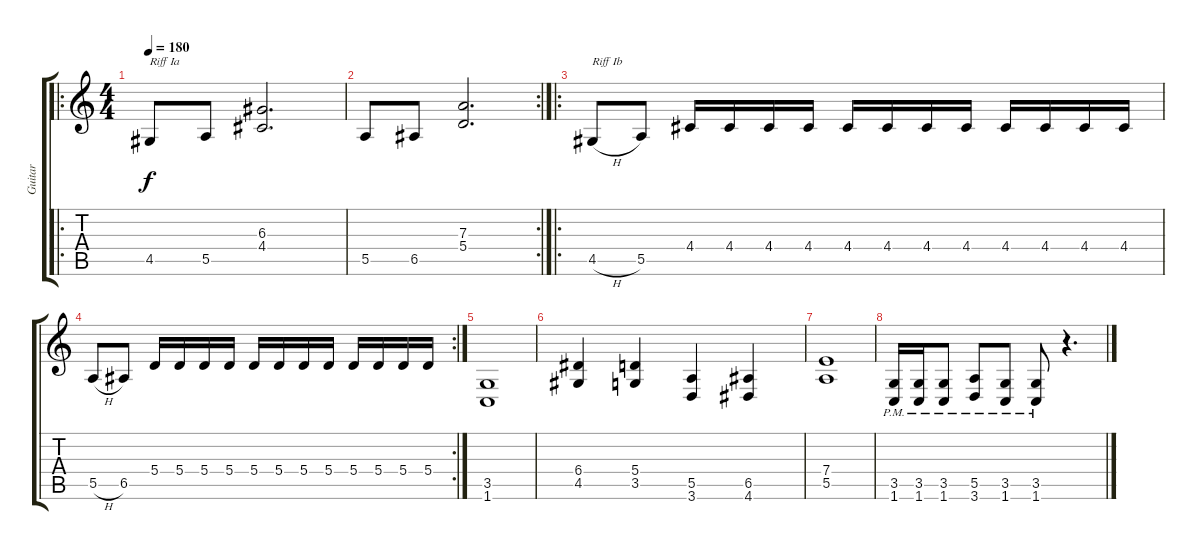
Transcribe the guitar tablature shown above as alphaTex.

\track ("Guitar" "Guitar") {instrument distortionguitar}
\staff {score tabs}
\tuning (B3 Gb3 D3 A2 E2 B1) {hide}
\ro
\ts (4 4)
\tempo 180
\clef g2
\ks c
4.5.8{txt "Riff Ia" dy f} 5.5.8 (6.3 4.4).2{d} |
\rc 2
5.5.8 6.5.8 (7.3 5.4).2{d} |
\ro
4.5{h}.8{txt "Riff Ib"} 5.5.8 4.4.16 4.4.16 4.4.16 4.4.16 4.4.16 4.4.16 4.4.16 4.4.16 4.4.16 4.4.16 4.4.16 4.4.16 |
\rc 2
5.5{h}.8 6.5.8 5.4.16 5.4.16 5.4.16 5.4.16 5.4.16 5.4.16 5.4.16 5.4.16 5.4.16 5.4.16 5.4.16 5.4.16 |
(3.5 1.6).1 |
(6.4 4.5).4 (5.4 3.5).4 (5.5 3.6).4 (6.5 4.6).4 |
(7.4 5.5).1 |
(3.5{pm} 1.6{pm}).16 (3.5{pm} 1.6{pm}).16 (3.5{pm} 1.6{pm}).8 (5.5{pm} 3.6{pm}).8 (3.5{pm} 1.6{pm}).8 (3.5{pm} 1.6{pm}).8 r.4{d}
